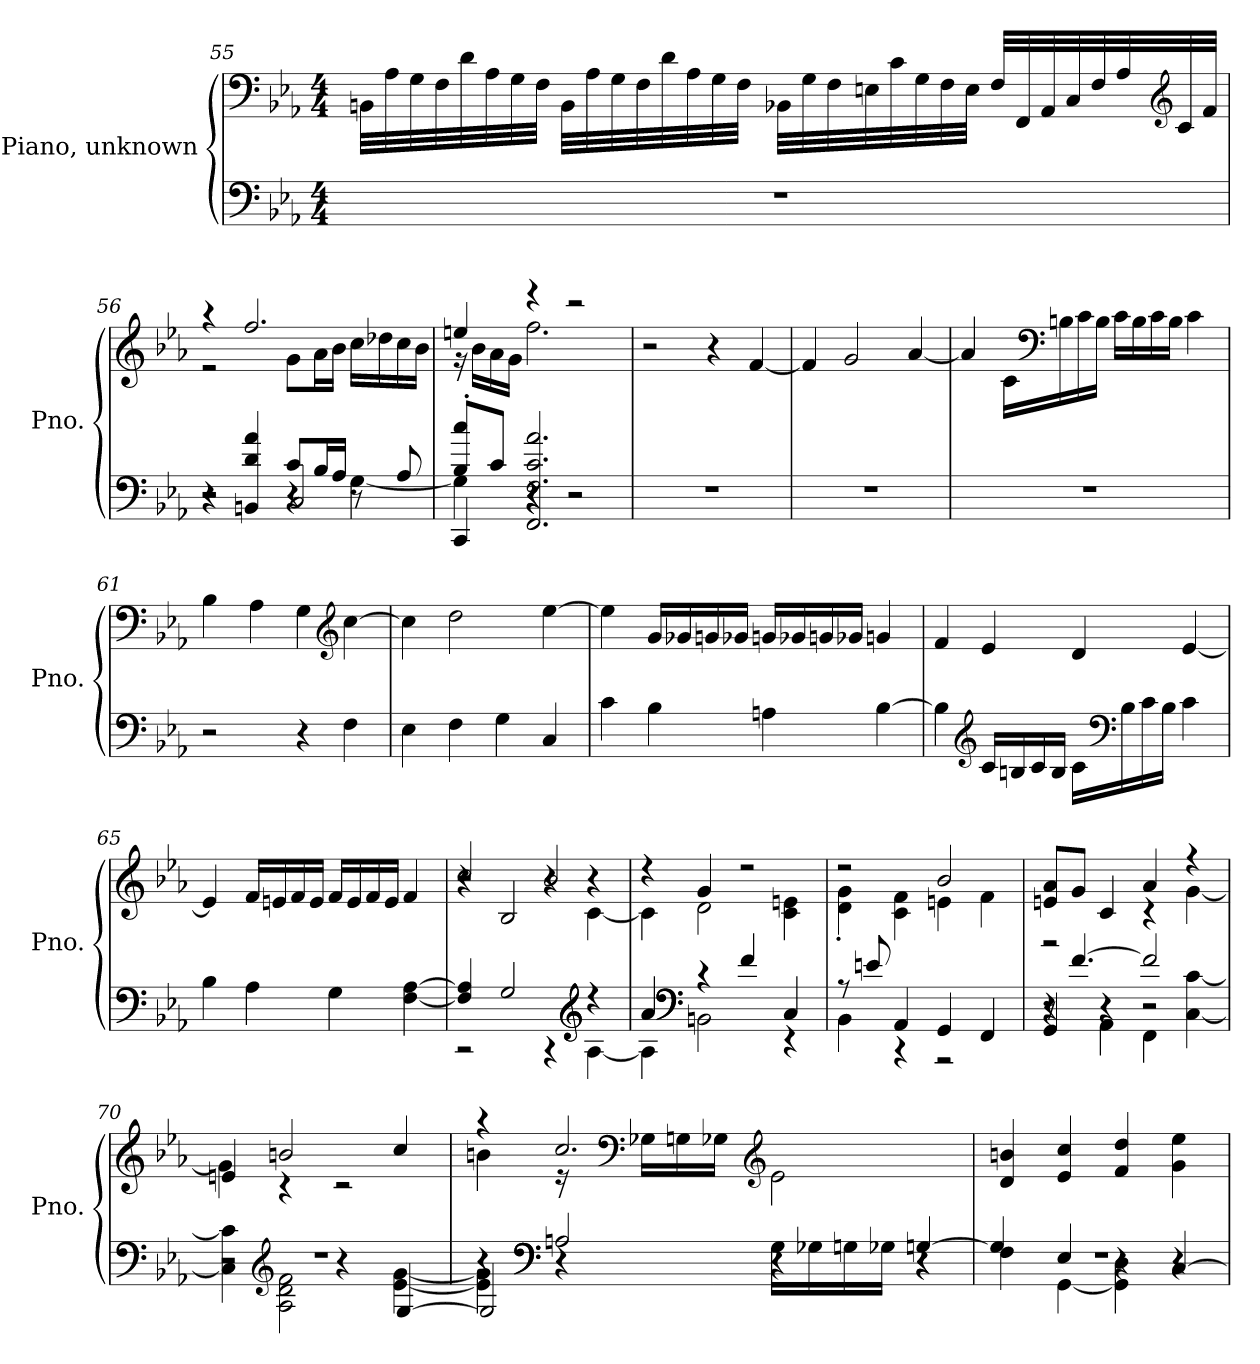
**kern	**kern
*part1	*part1
*staff2	*staff1
*I"Piano, unknown	*
*I'Pno.	*
!!LO:LB:g=z
*clefF4	*clefF4
*k[b-e-a-]	*k[b-e-a-]
*M4/4	*M4/4
=55	=55
1r	32BBn\LLL
.	32A-\
.	32G\
.	32F\
.	32d\
.	32A-\
.	32G\
.	32F\JJJ
.	32BB\LLL
.	32A-\
.	32G\
.	32F\
.	32d\
.	32A-\
.	32G\
.	32F\JJJ
.	32BB-X\LLL
.	32G\
.	32F\
.	32En\
.	32c\
.	32G\
.	32F\
.	32E\JJJ
.	32F/LLL
.	32FF/
.	32AA-/
.	32C/
.	32F/
.	32A-/
*	*clefG2
.	32c/
.	32f/JJJ
=56	=56
*^	*^
*	*^	*	*
4r	2r	2r	4r	2r
4BBn/ 4d/ 4a-/	.	.	2.ff/	.
8c/L	4r	2C/	.	8g\L
16B-/L	.	.	.	16a-\L
16A-/JJ	.	.	.	16b-\JJ
8r	[4G\	.	.	16cc\LL
.	.	.	.	16dd-X\
8A-/	.	.	.	16cc\
.	.	.	.	16b-\JJ
!!LO:LB:g=z	!!
=57	=57	=57	=57	=57
8B-/' 8cc/'L	4G\]	4CC/	4een/	16r
.	.	.	.	16b-\LL
8c/J	.	.	.	16a-\
.	.	.	.	16g\JJ
2.FF/ 2.F/ 2.c/ 2.a-/	4r	4r	4r	2.ff\
.	2r	2r	2r	.
*v	*v	*v	*	*
*	*v	*v
=58	=58
1r	2r
.	4r
.	[4f/
=59	=59
1r	4f/]
.	2g/
.	[4a-/
=60	=60
1r	4a-/]
.	16c\LL
*	*clefF4
.	16Bn\
.	16c\
.	16B\JJ
.	16c\LL
.	16B\
.	16c\
.	16B\JJ
.	4c\
=61	=61
2r	4B-\
.	4A-\
4r	4G\
*	*clefG2
4F\	[4cc\
=62	=62
4E-\	4cc\]
4F\	2dd\
4G\	.
4C/	[4ee-\
!!LO:LB:g=z
=63	=63
4c\	4ee-\]
4B-\	16g/LL
.	16g-X/
.	16gn/
.	16g-X/JJ
4An\	16gn/LL
.	16g-X/
.	16gn/
.	16g-X/JJ
[4B-\	4gn/
=64	=64
4B-\]	4f/
*clefG2	*
16c/LL	4e-/
16Bn/	.
16c/	.
16B/JJ	.
16c\LL	4d/
*clefF4	*
16B\	.
16c\	.
16B\JJ	.
4c\	[4e-/
=65	=65
4B-\	4e-/]
4A-\	16f/LL
.	16en/
.	16f/
.	16e/JJ
4G\	16f/LL
.	16e/
.	16f/
.	16e/JJ
[4F\ [4A-\	4f/
!!LO:PB:g=z
=66	=66
*^	*^
*	*	*	*^
4F/] 4A-/]	2r	2cc/	2r	4r
2G/	.	.	.	2B-/
.	4r	2b-/	4r	.
*clefG2	*	*	*	*
4r	[4A-\	.	[4c\	4r
*	*	*	*v	*v
=67	=67	=67	=67
4a-/	4A-\]	4r	4c\]
*clefF4	*	*	*
4r	2BBn\	4g/	2d\
4f/	.	2r	.
4C/	4r	.	4c\ 4en\
=68	=68	=68	=68
8r	4BB-\	2r	4d\' 4g\'
8en/	.	.	.
4AA-/	4r	.	4c\ 4f\
4GG/	2r	2b-/	4en\
4FF/	.	.	4f\
=69	=69	=69	=69
*	*^	*	*
8r	4r	4GG/	8en/ 8a-/L	2r
[4.f/	.	.	8g/J	.
.	4AA-\	4r	4c/	.
2f/]	4FF\	2r	4a-/	4r
.	[4C\ [4c\	.	4r	[4g\
=70	=70	=70	=70	=70
1r	4C\] 4c\]	2r	4en/	4g\]
*clefG2	*	*	*	*
.	2A-\ 2d\ 2f\	.	2bn/	4r
.	.	4r	.	2r
.	[4e-\ [4g\	[4G/	4cc/	.
!!LO:LB:g=z	!!
=71	=71	=71	=71	=71
4r	4e-\] 4g\]	2G/]	4r	4bn\
*clefF4	*	*	*	*
2An/	4r	.	2.cc/	16r
*	*	*	*clefF4	*
.	.	.	.	16G-X\LL
.	.	.	.	16Gn\
.	.	.	.	16G-X\JJ
*	*	*	*clefG2	*
.	16G\LL	4r	.	2e-\
.	16G-X\	.	.	.
.	16Gn\	.	.	.
.	16G-X\JJ	.	.	.
4r	4r	[4Gn/	.	.
*	*	*	*v	*v
=72	=72	=72	=72
1r	4F\	4G/]	4d/ 4bn/
.	[4GG\	4E-/	4e-/ 4cc/
.	4GG\] 4D\	4r	4f/ 4dd/
.	4r	[4C/	4g\ 4ee-\
*v	*v	*v	*
=	=
*-	*-
